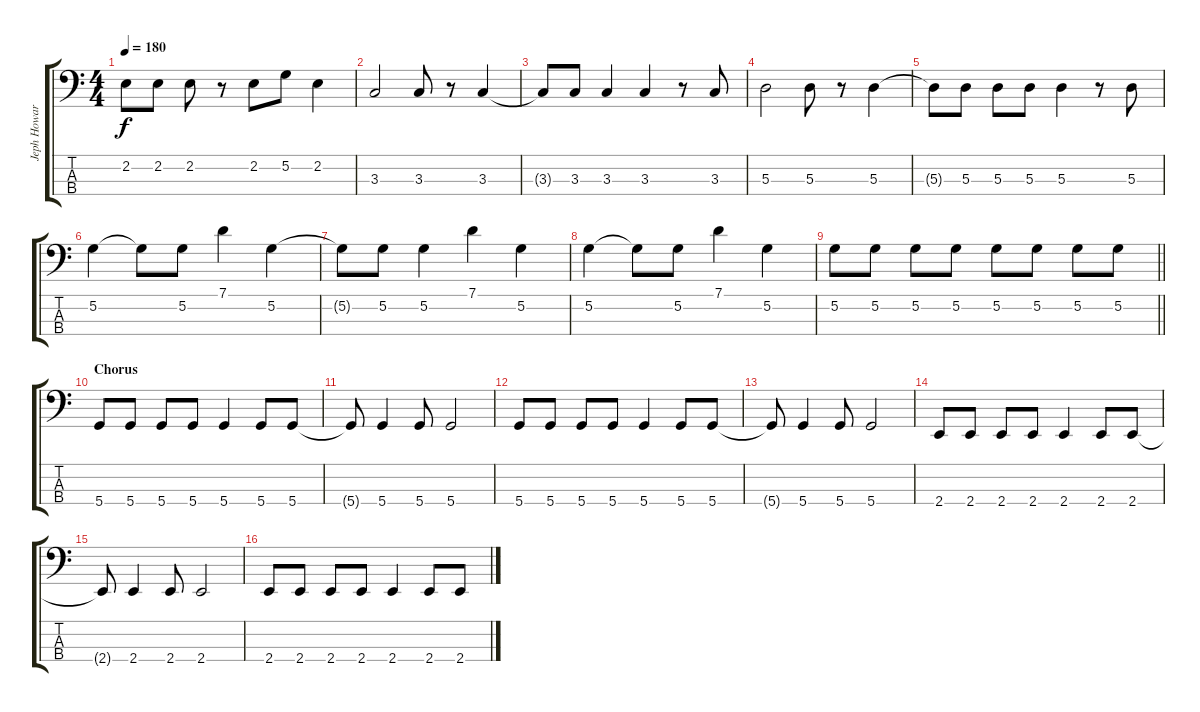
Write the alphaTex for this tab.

\track ("Jeph Howard" "Jeph Howar") {instrument electricbasspick}
\staff {score tabs}
\tuning (G2 D2 A1 D1) {hide}
\ts (4 4)
\tempo 180
\clef f4
\ks c
2.2.8{dy f} 2.2.8 2.2.8 r.8 2.2.8 5.2.8 2.2.4 |
3.3.2 3.3.8 r.8 3.3.4 |
3.3{t}.8 3.3.8 3.3.4 3.3.4 r.8 3.3.8 |
5.3.2 5.3.8 r.8 5.3.4 |
5.3{t}.8 5.3.8 5.3.8 5.3.8 5.3.4 r.8 5.3.8 |
5.2.4 5.2{t}.8 5.2.8 7.1.4 5.2.4 |
5.2{t}.8 5.2.8 5.2.4 7.1.4 5.2.4 |
5.2.4 5.2{t}.8 5.2.8 7.1.4 5.2.4 |
\barLineRight lightlight
5.2.8 5.2.8 5.2.8 5.2.8 5.2.8 5.2.8 5.2.8 5.2.8 |
\section ("" "Chorus")
5.4.8 5.4.8 5.4.8 5.4.8 5.4.4 5.4.8 5.4.8 |
5.4{t}.8 5.4.4 5.4.8 5.4.2 |
5.4.8 5.4.8 5.4.8 5.4.8 5.4.4 5.4.8 5.4.8 |
5.4{t}.8 5.4.4 5.4.8 5.4.2 |
2.4.8 2.4.8 2.4.8 2.4.8 2.4.4 2.4.8 2.4.8 |
2.4{t}.8 2.4.4 2.4.8 2.4.2 |
2.4.8 2.4.8 2.4.8 2.4.8 2.4.4 2.4.8 2.4.8
